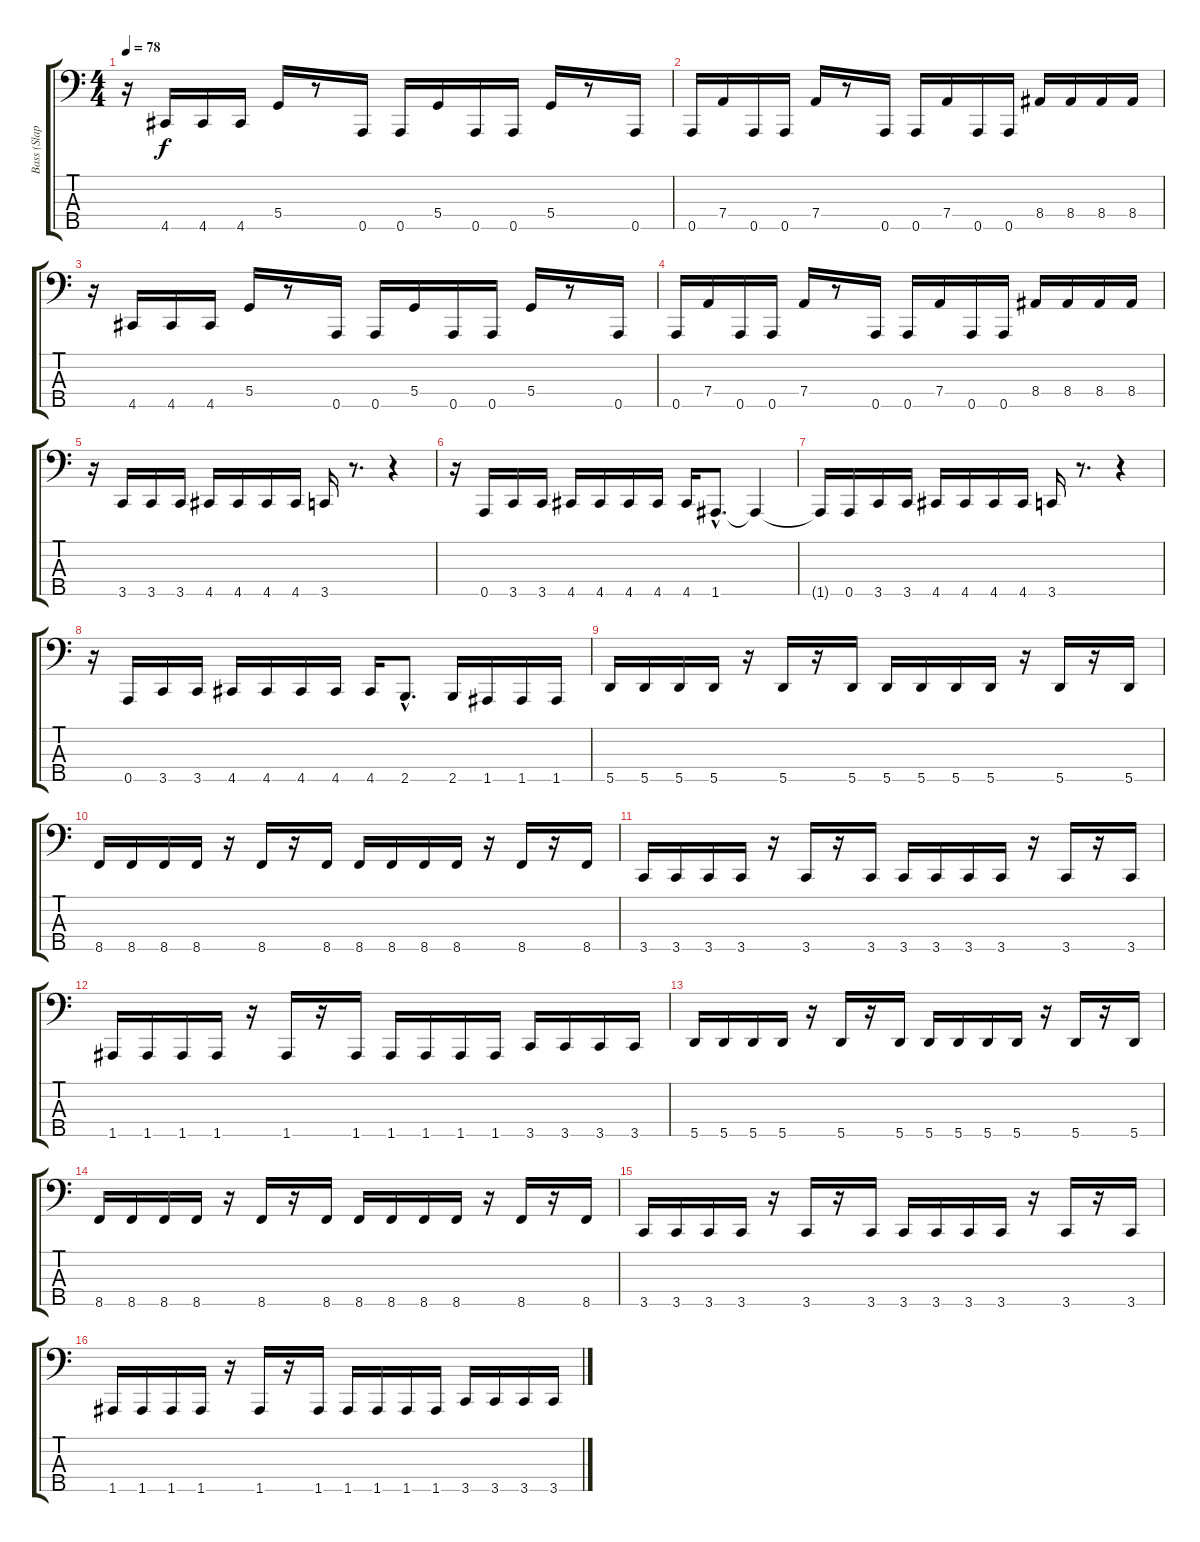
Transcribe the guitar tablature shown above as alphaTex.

\track ("Bass (Slap/finger/pop) aka Fieldy bass" "Bass (Slap") {instrument slapbass2}
\staff {score tabs}
\tuning (F2 C2 G1 D1 A0) {hide}
\ts (4 4)
\tempo 78
\clef f4
\ks c
r.16{dy f} 4.5.16 4.5.16 4.5.16 5.4.16 r.8 0.5.16 0.5.16 5.4.16 0.5.16 0.5.16 5.4.16 r.8 0.5.16 |
0.5.16 7.4.16 0.5.16 0.5.16 7.4.16 r.8 0.5.16 0.5.16 7.4.16 0.5.16 0.5.16 8.4.16 8.4.16 8.4.16 8.4.16 |
r.16 4.5.16 4.5.16 4.5.16 5.4.16 r.8 0.5.16 0.5.16 5.4.16 0.5.16 0.5.16 5.4.16 r.8 0.5.16 |
0.5.16 7.4.16 0.5.16 0.5.16 7.4.16 r.8 0.5.16 0.5.16 7.4.16 0.5.16 0.5.16 8.4.16 8.4.16 8.4.16 8.4.16 |
r.16 3.5.16 3.5.16 3.5.16 4.5.16 4.5.16 4.5.16 4.5.16 3.5.16 r.8{d} r.4 |
r.16 0.5.16 3.5.16 3.5.16 4.5.16 4.5.16 4.5.16 4.5.16 4.5.16 1.5{hac}.8{d} 1.5{t}.4 |
1.5{t}.16 0.5.16 3.5.16 3.5.16 4.5.16 4.5.16 4.5.16 4.5.16 3.5.16 r.8{d} r.4 |
r.16 0.5.16 3.5.16 3.5.16 4.5.16 4.5.16 4.5.16 4.5.16 4.5.16 2.5{hac}.8{d} 2.5.16 1.5.16 1.5.16 1.5.16 |
5.5.16 5.5.16 5.5.16 5.5.16 r.16 5.5.16 r.16 5.5.16 5.5.16 5.5.16 5.5.16 5.5.16 r.16 5.5.16 r.16 5.5.16 |
8.5.16 8.5.16 8.5.16 8.5.16 r.16 8.5.16 r.16 8.5.16 8.5.16 8.5.16 8.5.16 8.5.16 r.16 8.5.16 r.16 8.5.16 |
3.5.16 3.5.16 3.5.16 3.5.16 r.16 3.5.16 r.16 3.5.16 3.5.16 3.5.16 3.5.16 3.5.16 r.16 3.5.16 r.16 3.5.16 |
1.5.16 1.5.16 1.5.16 1.5.16 r.16 1.5.16 r.16 1.5.16 1.5.16 1.5.16 1.5.16 1.5.16 3.5.16 3.5.16 3.5.16 3.5.16 |
5.5.16 5.5.16 5.5.16 5.5.16 r.16 5.5.16 r.16 5.5.16 5.5.16 5.5.16 5.5.16 5.5.16 r.16 5.5.16 r.16 5.5.16 |
8.5.16 8.5.16 8.5.16 8.5.16 r.16 8.5.16 r.16 8.5.16 8.5.16 8.5.16 8.5.16 8.5.16 r.16 8.5.16 r.16 8.5.16 |
3.5.16 3.5.16 3.5.16 3.5.16 r.16 3.5.16 r.16 3.5.16 3.5.16 3.5.16 3.5.16 3.5.16 r.16 3.5.16 r.16 3.5.16 |
1.5.16 1.5.16 1.5.16 1.5.16 r.16 1.5.16 r.16 1.5.16 1.5.16 1.5.16 1.5.16 1.5.16 3.5.16 3.5.16 3.5.16 3.5.16
